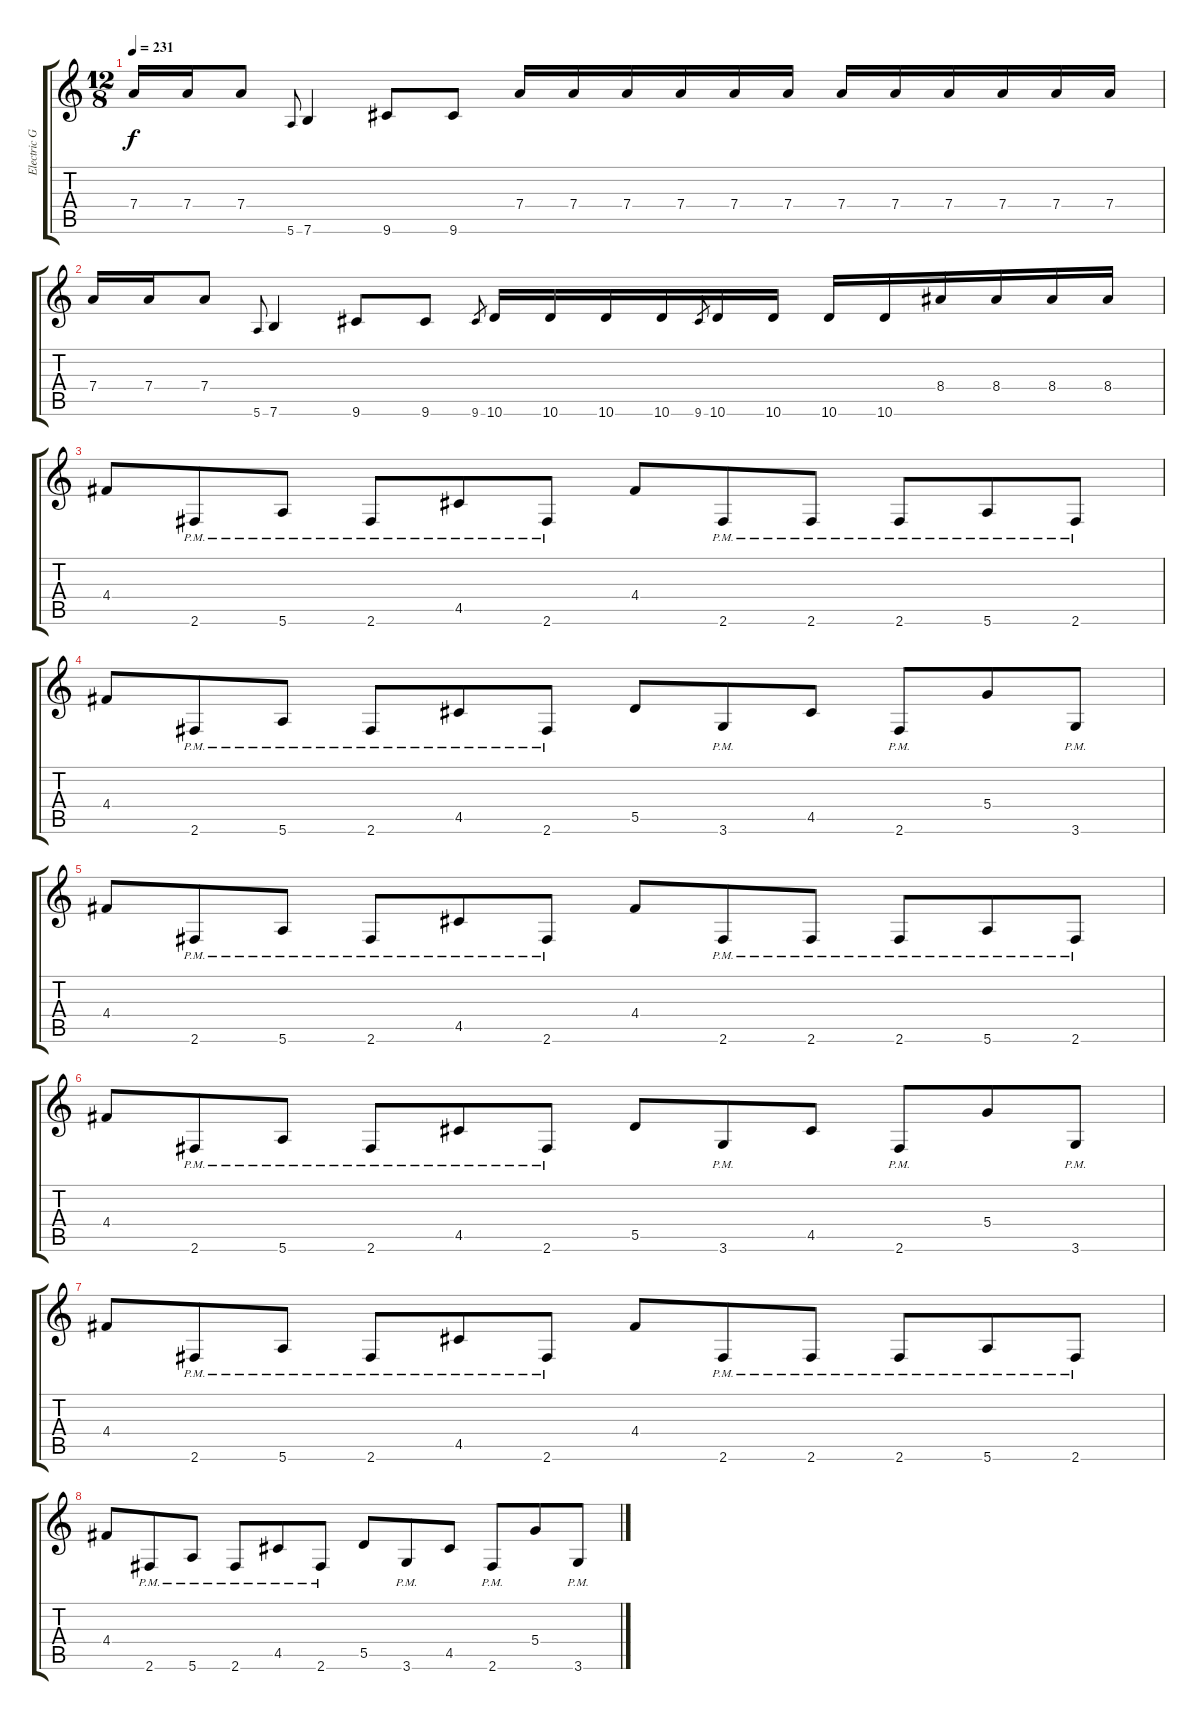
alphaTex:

\track ("Electric Guitar 1" "Electric G") {instrument overdrivenguitar}
\staff {score tabs}
\tuning (E4 B3 G3 D3 A2 E2) {hide}
\ts (12 8)
\tempo 231
\clef g2
\ks c
7.4.16{dy f} 7.4.16 7.4.8 5.6.8{gr onbeat} 7.6.4 9.6.8 9.6.8 7.4.16 7.4.16 7.4.16 7.4.16 7.4.16 7.4.16 7.4.16 7.4.16 7.4.16 7.4.16 7.4.16 7.4.16 |
7.4.16 7.4.16 7.4.8 5.6.8{gr onbeat} 7.6.4 9.6.8 9.6.8 9.6.8{gr} 10.6.16 10.6.16 10.6.16 10.6.16 9.6.8{gr} 10.6.16 10.6.16 10.6.16 10.6.16 8.4.16 8.4.16 8.4.16 8.4.16 |
4.4.8 2.6{pm}.8 5.6{pm}.8 2.6{pm}.8 4.5{pm}.8 2.6{pm}.8 4.4.8 2.6{pm}.8 2.6{pm}.8 2.6{pm}.8 5.6{pm}.8 2.6{pm}.8 |
4.4.8 2.6{pm}.8 5.6{pm}.8 2.6{pm}.8 4.5{pm}.8 2.6{pm}.8 5.5.8 3.6{pm}.8 4.5.8 2.6{pm}.8 5.4.8 3.6{pm}.8 |
4.4.8 2.6{pm}.8 5.6{pm}.8 2.6{pm}.8 4.5{pm}.8 2.6{pm}.8 4.4.8 2.6{pm}.8 2.6{pm}.8 2.6{pm}.8 5.6{pm}.8 2.6{pm}.8 |
4.4.8 2.6{pm}.8 5.6{pm}.8 2.6{pm}.8 4.5{pm}.8 2.6{pm}.8 5.5.8 3.6{pm}.8 4.5.8 2.6{pm}.8 5.4.8 3.6{pm}.8 |
4.4.8 2.6{pm}.8 5.6{pm}.8 2.6{pm}.8 4.5{pm}.8 2.6{pm}.8 4.4.8 2.6{pm}.8 2.6{pm}.8 2.6{pm}.8 5.6{pm}.8 2.6{pm}.8 |
4.4.8 2.6{pm}.8 5.6{pm}.8 2.6{pm}.8 4.5{pm}.8 2.6{pm}.8 5.5.8 3.6{pm}.8 4.5.8 2.6{pm}.8 5.4.8 3.6{pm}.8
